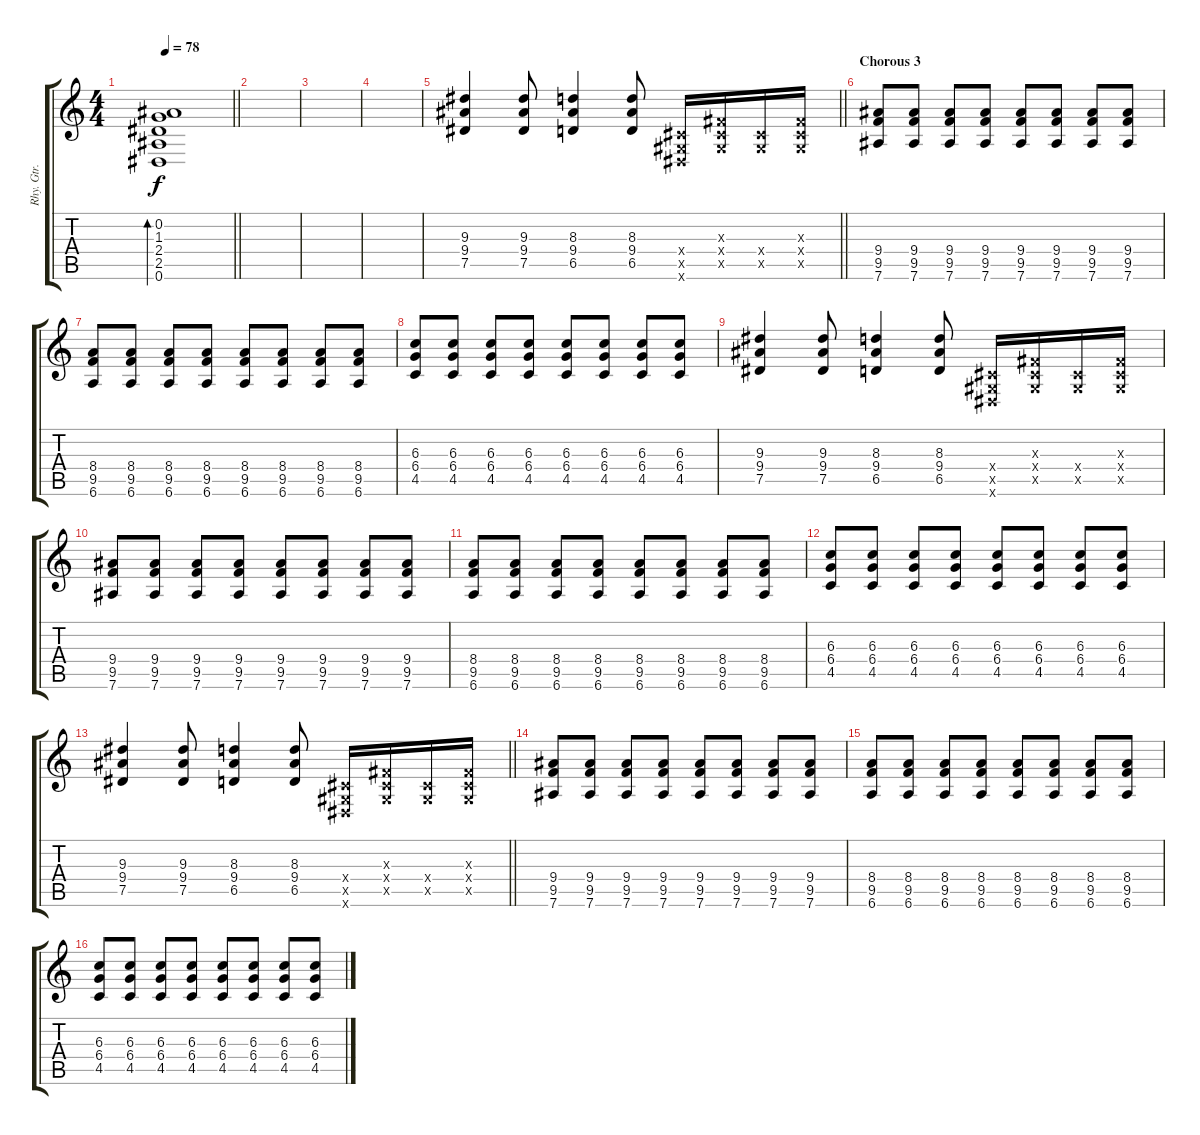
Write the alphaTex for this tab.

\track ("Rhy. Gtr. 1" "Rhy. Gtr. ") {instrument distortionguitar}
\staff {score tabs}
\tuning (Eb4 Bb3 Gb3 Db3 Ab2 Eb2) {hide}
\ts (4 4)
\tempo 78
\clef g2
\barLineRight lightlight
\ks c
(0.2 1.3 2.4 2.5 0.6).1{bd 240 dy f} |
\section ("" "")
|
|
|
\barLineRight lightlight
(9.3 9.4 7.5).4 (9.3 9.4 7.5).8 (8.3 9.4 6.5).4 (8.3 9.4 6.5).8 (0.4{x} 0.5{x} 0.6{x}).16 (0.3{x} 0.4{x} 0.5{x}).16 (0.4{x} 0.5{x}).16 (0.3{x} 0.4{x} 0.5{x}).16 |
\section ("" "Chorous 3")
(9.4 9.5 7.6).8 (9.4 9.5 7.6).8 (9.4 9.5 7.6).8 (9.4 9.5 7.6).8 (9.4 9.5 7.6).8 (9.4 9.5 7.6).8 (9.4 9.5 7.6).8 (9.4 9.5 7.6).8 |
(8.4 9.5 6.6).8 (8.4 9.5 6.6).8 (8.4 9.5 6.6).8 (8.4 9.5 6.6).8 (8.4 9.5 6.6).8 (8.4 9.5 6.6).8 (8.4 9.5 6.6).8 (8.4 9.5 6.6).8 |
(6.3 6.4 4.5).8 (6.3 6.4 4.5).8 (6.3 6.4 4.5).8 (6.3 6.4 4.5).8 (6.3 6.4 4.5).8 (6.3 6.4 4.5).8 (6.3 6.4 4.5).8 (6.3 6.4 4.5).8 |
(9.3 9.4 7.5).4 (9.3 9.4 7.5).8 (8.3 9.4 6.5).4 (8.3 9.4 6.5).8 (0.4{x} 0.5{x} 0.6{x}).16 (0.3{x} 0.4{x} 0.5{x}).16 (0.4{x} 0.5{x}).16 (0.3{x} 0.4{x} 0.5{x}).16 |
(9.4 9.5 7.6).8 (9.4 9.5 7.6).8 (9.4 9.5 7.6).8 (9.4 9.5 7.6).8 (9.4 9.5 7.6).8 (9.4 9.5 7.6).8 (9.4 9.5 7.6).8 (9.4 9.5 7.6).8 |
(8.4 9.5 6.6).8 (8.4 9.5 6.6).8 (8.4 9.5 6.6).8 (8.4 9.5 6.6).8 (8.4 9.5 6.6).8 (8.4 9.5 6.6).8 (8.4 9.5 6.6).8 (8.4 9.5 6.6).8 |
(6.3 6.4 4.5).8 (6.3 6.4 4.5).8 (6.3 6.4 4.5).8 (6.3 6.4 4.5).8 (6.3 6.4 4.5).8 (6.3 6.4 4.5).8 (6.3 6.4 4.5).8 (6.3 6.4 4.5).8 |
\barLineRight lightlight
(9.3 9.4 7.5).4 (9.3 9.4 7.5).8 (8.3 9.4 6.5).4 (8.3 9.4 6.5).8 (0.4{x} 0.5{x} 0.6{x}).16 (0.3{x} 0.4{x} 0.5{x}).16 (0.4{x} 0.5{x}).16 (0.3{x} 0.4{x} 0.5{x}).16 |
\section ("" "")
(9.4 9.5 7.6).8 (9.4 9.5 7.6).8 (9.4 9.5 7.6).8 (9.4 9.5 7.6).8 (9.4 9.5 7.6).8 (9.4 9.5 7.6).8 (9.4 9.5 7.6).8 (9.4 9.5 7.6).8 |
(8.4 9.5 6.6).8 (8.4 9.5 6.6).8 (8.4 9.5 6.6).8 (8.4 9.5 6.6).8 (8.4 9.5 6.6).8 (8.4 9.5 6.6).8 (8.4 9.5 6.6).8 (8.4 9.5 6.6).8 |
(6.3 6.4 4.5).8 (6.3 6.4 4.5).8 (6.3 6.4 4.5).8 (6.3 6.4 4.5).8 (6.3 6.4 4.5).8 (6.3 6.4 4.5).8 (6.3 6.4 4.5).8 (6.3 6.4 4.5).8
